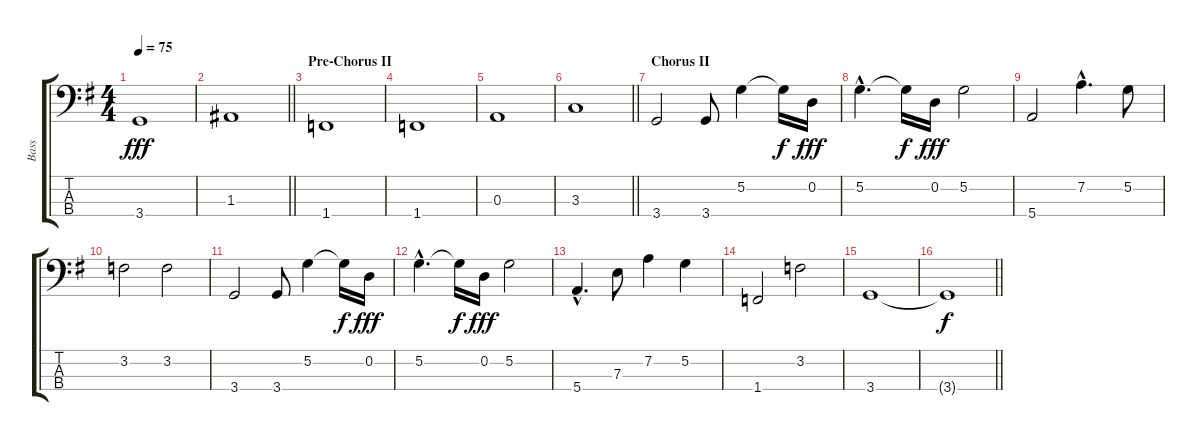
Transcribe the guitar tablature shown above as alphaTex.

\track ("Bass" "Bass") {instrument electricbassfinger}
\staff {score tabs}
\tuning (G2 D2 A1 E1) {hide}
\ts (4 4)
\tempo 75
\clef f4
\ks g
3.4.1{dy fff} |
\barLineRight lightlight
1.3.1 |
\section ("" "Pre-Chorus II")
1.4.1 |
1.4.1 |
0.3.1 |
\barLineRight lightlight
3.3.1 |
\section ("" "Chorus II")
3.4.2 3.4.8 5.2.4 5.2{t}.16{dy f} 0.2.16{dy fff} |
5.2{hac}.4{d} 5.2{t}.16{dy f} 0.2.16{dy fff} 5.2.2 |
5.4.2 7.2{hac}.4{d} 5.2.8 |
3.2.2 3.2.2 |
3.4.2 3.4.8 5.2.4 5.2{t}.16{dy f} 0.2.16{dy fff} |
5.2{hac}.4{d} 5.2{t}.16{dy f} 0.2.16{dy fff} 5.2.2 |
5.4{hac}.4{d} 7.3.8 7.2.4 5.2.4 |
1.4.2 3.2.2 |
3.4.1 |
\barLineRight lightlight
3.4{t}.1{dy f}
